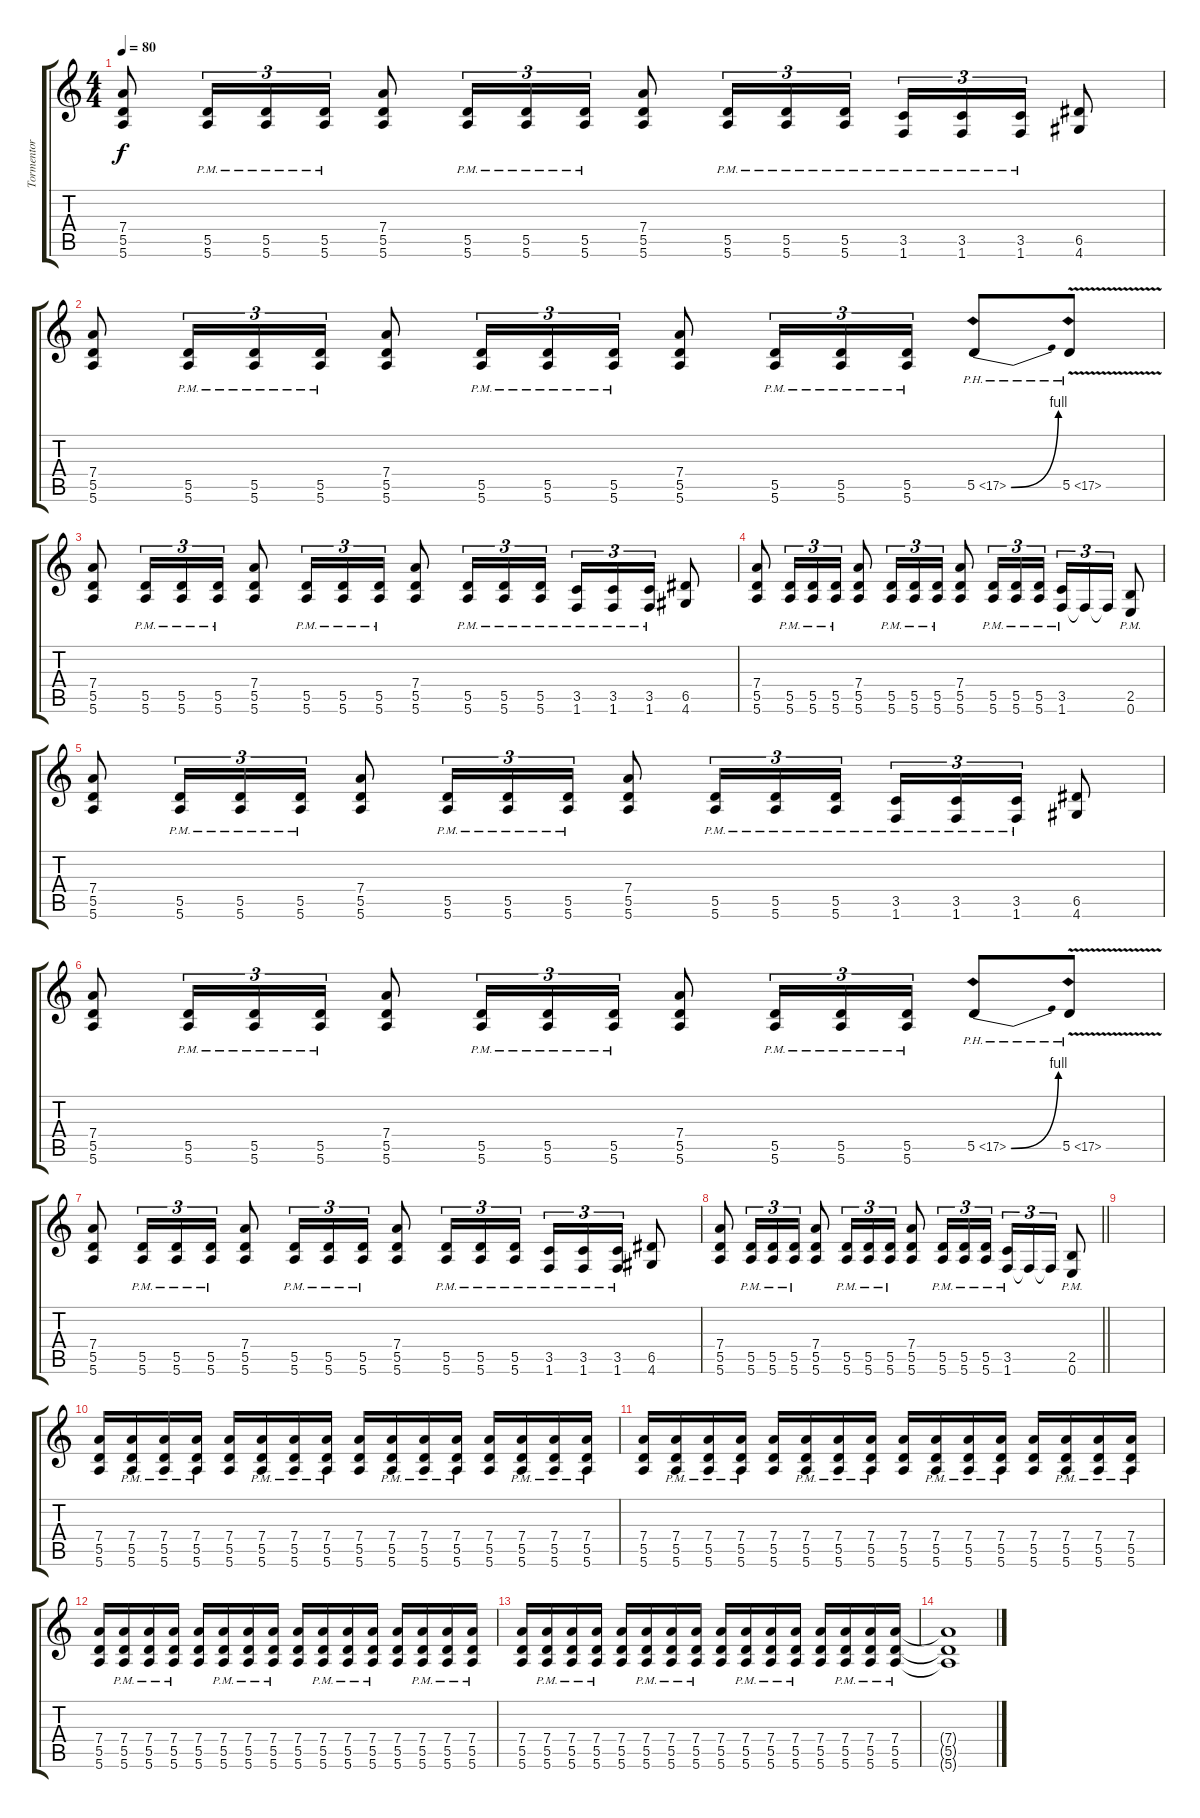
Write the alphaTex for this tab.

\track ("Tormentor" "Tormentor") {instrument distortionguitar}
\staff {score tabs}
\tuning (E4 B3 G3 D3 A2 E2) {hide}
\ts (4 4)
\tempo 80
\clef g2
\ks c
(7.4 5.5 5.6).8{dy f} (5.5{pm} 5.6{pm}).16{tu (3 2)} (5.5{pm} 5.6{pm}).16{tu (3 2)} (5.5{pm} 5.6{pm}).16{tu (3 2)} (7.4 5.5 5.6).8 (5.5{pm} 5.6{pm}).16{tu (3 2)} (5.5{pm} 5.6{pm}).16{tu (3 2)} (5.5{pm} 5.6{pm}).16{tu (3 2)} (7.4 5.5 5.6).8 (5.5{pm} 5.6{pm}).16{tu (3 2)} (5.5{pm} 5.6{pm}).16{tu (3 2)} (5.5{pm} 5.6{pm}).16{tu (3 2)} (3.5{pm} 1.6{pm}).16{tu (3 2)} (3.5{pm} 1.6{pm}).16{tu (3 2)} (3.5{pm} 1.6{pm}).16{tu (3 2)} (6.5 4.6).8 |
(7.4 5.5 5.6).8 (5.5{pm} 5.6{pm}).16{tu (3 2)} (5.5{pm} 5.6{pm}).16{tu (3 2)} (5.5{pm} 5.6{pm}).16{tu (3 2)} (7.4 5.5 5.6).8 (5.5{pm} 5.6{pm}).16{tu (3 2)} (5.5{pm} 5.6{pm}).16{tu (3 2)} (5.5{pm} 5.6{pm}).16{tu (3 2)} (7.4 5.5 5.6).8 (5.5{pm} 5.6{pm}).16{tu (3 2)} (5.5{pm} 5.6{pm}).16{tu (3 2)} (5.5{pm} 5.6{pm}).16{tu (3 2)} 5.5{be (bend 0 0 60 4) ph 12}.8 5.5{ph 12 v}.8 |
(7.4 5.5 5.6).8 (5.5{pm} 5.6{pm}).16{tu (3 2)} (5.5{pm} 5.6{pm}).16{tu (3 2)} (5.5{pm} 5.6{pm}).16{tu (3 2)} (7.4 5.5 5.6).8 (5.5{pm} 5.6{pm}).16{tu (3 2)} (5.5{pm} 5.6{pm}).16{tu (3 2)} (5.5{pm} 5.6{pm}).16{tu (3 2)} (7.4 5.5 5.6).8 (5.5{pm} 5.6{pm}).16{tu (3 2)} (5.5{pm} 5.6{pm}).16{tu (3 2)} (5.5{pm} 5.6{pm}).16{tu (3 2)} (3.5{pm} 1.6{pm}).16{tu (3 2)} (3.5{pm} 1.6{pm}).16{tu (3 2)} (3.5{pm} 1.6{pm}).16{tu (3 2)} (6.5 4.6).8 |
(7.4 5.5 5.6).8 (5.5{pm} 5.6{pm}).16{tu (3 2)} (5.5{pm} 5.6{pm}).16{tu (3 2)} (5.5{pm} 5.6{pm}).16{tu (3 2)} (7.4 5.5 5.6).8 (5.5{pm} 5.6{pm}).16{tu (3 2)} (5.5{pm} 5.6{pm}).16{tu (3 2)} (5.5{pm} 5.6{pm}).16{tu (3 2)} (7.4 5.5 5.6).8 (5.5{pm} 5.6{pm}).16{tu (3 2)} (5.5{pm} 5.6{pm}).16{tu (3 2)} (5.5{pm} 5.6{pm}).16{tu (3 2)} (3.5{pm} 1.6{pm}).16{tu (3 2)} 1.6{t}.16{tu (3 2)} 1.6{t}.16{tu (3 2)} (2.5{pm} 0.6{pm}).8 |
(7.4 5.5 5.6).8 (5.5{pm} 5.6{pm}).16{tu (3 2)} (5.5{pm} 5.6{pm}).16{tu (3 2)} (5.5{pm} 5.6{pm}).16{tu (3 2)} (7.4 5.5 5.6).8 (5.5{pm} 5.6{pm}).16{tu (3 2)} (5.5{pm} 5.6{pm}).16{tu (3 2)} (5.5{pm} 5.6{pm}).16{tu (3 2)} (7.4 5.5 5.6).8 (5.5{pm} 5.6{pm}).16{tu (3 2)} (5.5{pm} 5.6{pm}).16{tu (3 2)} (5.5{pm} 5.6{pm}).16{tu (3 2)} (3.5{pm} 1.6{pm}).16{tu (3 2)} (3.5{pm} 1.6{pm}).16{tu (3 2)} (3.5{pm} 1.6{pm}).16{tu (3 2)} (6.5 4.6).8 |
(7.4 5.5 5.6).8 (5.5{pm} 5.6{pm}).16{tu (3 2)} (5.5{pm} 5.6{pm}).16{tu (3 2)} (5.5{pm} 5.6{pm}).16{tu (3 2)} (7.4 5.5 5.6).8 (5.5{pm} 5.6{pm}).16{tu (3 2)} (5.5{pm} 5.6{pm}).16{tu (3 2)} (5.5{pm} 5.6{pm}).16{tu (3 2)} (7.4 5.5 5.6).8 (5.5{pm} 5.6{pm}).16{tu (3 2)} (5.5{pm} 5.6{pm}).16{tu (3 2)} (5.5{pm} 5.6{pm}).16{tu (3 2)} 5.5{be (bend 0 0 60 4) ph 12}.8 5.5{ph 12 v}.8 |
(7.4 5.5 5.6).8 (5.5{pm} 5.6{pm}).16{tu (3 2)} (5.5{pm} 5.6{pm}).16{tu (3 2)} (5.5{pm} 5.6{pm}).16{tu (3 2)} (7.4 5.5 5.6).8 (5.5{pm} 5.6{pm}).16{tu (3 2)} (5.5{pm} 5.6{pm}).16{tu (3 2)} (5.5{pm} 5.6{pm}).16{tu (3 2)} (7.4 5.5 5.6).8 (5.5{pm} 5.6{pm}).16{tu (3 2)} (5.5{pm} 5.6{pm}).16{tu (3 2)} (5.5{pm} 5.6{pm}).16{tu (3 2)} (3.5{pm} 1.6{pm}).16{tu (3 2)} (3.5{pm} 1.6{pm}).16{tu (3 2)} (3.5{pm} 1.6{pm}).16{tu (3 2)} (6.5 4.6).8 |
\barLineRight lightlight
(7.4 5.5 5.6).8 (5.5{pm} 5.6{pm}).16{tu (3 2)} (5.5{pm} 5.6{pm}).16{tu (3 2)} (5.5{pm} 5.6{pm}).16{tu (3 2)} (7.4 5.5 5.6).8 (5.5{pm} 5.6{pm}).16{tu (3 2)} (5.5{pm} 5.6{pm}).16{tu (3 2)} (5.5{pm} 5.6{pm}).16{tu (3 2)} (7.4 5.5 5.6).8 (5.5{pm} 5.6{pm}).16{tu (3 2)} (5.5{pm} 5.6{pm}).16{tu (3 2)} (5.5{pm} 5.6{pm}).16{tu (3 2)} (3.5{pm} 1.6{pm}).16{tu (3 2)} 1.6{t}.16{tu (3 2)} 1.6{t}.16{tu (3 2)} (2.5{pm} 0.6{pm}).8 |
|
(7.4 5.5 5.6).16 (7.4{pm} 5.5{pm} 5.6{pm}).16 (7.4{pm} 5.5{pm} 5.6{pm}).16 (7.4{pm} 5.5{pm} 5.6{pm}).16 (7.4 5.5 5.6).16 (7.4{pm} 5.5{pm} 5.6{pm}).16 (7.4{pm} 5.5{pm} 5.6{pm}).16 (7.4{pm} 5.5{pm} 5.6{pm}).16 (7.4 5.5 5.6).16 (7.4{pm} 5.5{pm} 5.6{pm}).16 (7.4{pm} 5.5{pm} 5.6{pm}).16 (7.4{pm} 5.5{pm} 5.6{pm}).16 (7.4 5.5 5.6).16 (7.4{pm} 5.5{pm} 5.6{pm}).16 (7.4{pm} 5.5{pm} 5.6{pm}).16 (7.4{pm} 5.5{pm} 5.6{pm}).16 |
(7.4 5.5 5.6).16 (7.4{pm} 5.5{pm} 5.6{pm}).16 (7.4{pm} 5.5{pm} 5.6{pm}).16 (7.4{pm} 5.5{pm} 5.6{pm}).16 (7.4 5.5 5.6).16 (7.4{pm} 5.5{pm} 5.6{pm}).16 (7.4{pm} 5.5{pm} 5.6{pm}).16 (7.4{pm} 5.5{pm} 5.6{pm}).16 (7.4 5.5 5.6).16 (7.4{pm} 5.5{pm} 5.6{pm}).16 (7.4{pm} 5.5{pm} 5.6{pm}).16 (7.4{pm} 5.5{pm} 5.6{pm}).16 (7.4 5.5 5.6).16 (7.4{pm} 5.5{pm} 5.6{pm}).16 (7.4{pm} 5.5{pm} 5.6{pm}).16 (7.4{pm} 5.5{pm} 5.6{pm}).16 |
(7.4 5.5 5.6).16 (7.4{pm} 5.5{pm} 5.6{pm}).16 (7.4{pm} 5.5{pm} 5.6{pm}).16 (7.4{pm} 5.5{pm} 5.6{pm}).16 (7.4 5.5 5.6).16 (7.4{pm} 5.5{pm} 5.6{pm}).16 (7.4{pm} 5.5{pm} 5.6{pm}).16 (7.4{pm} 5.5{pm} 5.6{pm}).16 (7.4 5.5 5.6).16 (7.4{pm} 5.5{pm} 5.6{pm}).16 (7.4{pm} 5.5{pm} 5.6{pm}).16 (7.4{pm} 5.5{pm} 5.6{pm}).16 (7.4 5.5 5.6).16 (7.4{pm} 5.5{pm} 5.6{pm}).16 (7.4{pm} 5.5{pm} 5.6{pm}).16 (7.4{pm} 5.5{pm} 5.6{pm}).16 |
(7.4 5.5 5.6).16 (7.4{pm} 5.5{pm} 5.6{pm}).16 (7.4{pm} 5.5{pm} 5.6{pm}).16 (7.4{pm} 5.5{pm} 5.6{pm}).16 (7.4 5.5 5.6).16 (7.4{pm} 5.5{pm} 5.6{pm}).16 (7.4{pm} 5.5{pm} 5.6{pm}).16 (7.4{pm} 5.5{pm} 5.6{pm}).16 (7.4 5.5 5.6).16 (7.4{pm} 5.5{pm} 5.6{pm}).16 (7.4{pm} 5.5{pm} 5.6{pm}).16 (7.4{pm} 5.5{pm} 5.6{pm}).16 (7.4 5.5 5.6).16 (7.4{pm} 5.5{pm} 5.6{pm}).16 (7.4{pm} 5.5{pm} 5.6{pm}).16 (7.4{pm} 5.5{pm} 5.6{pm}).16 |
(7.4{t} 5.5{t} 5.6{t}).1
